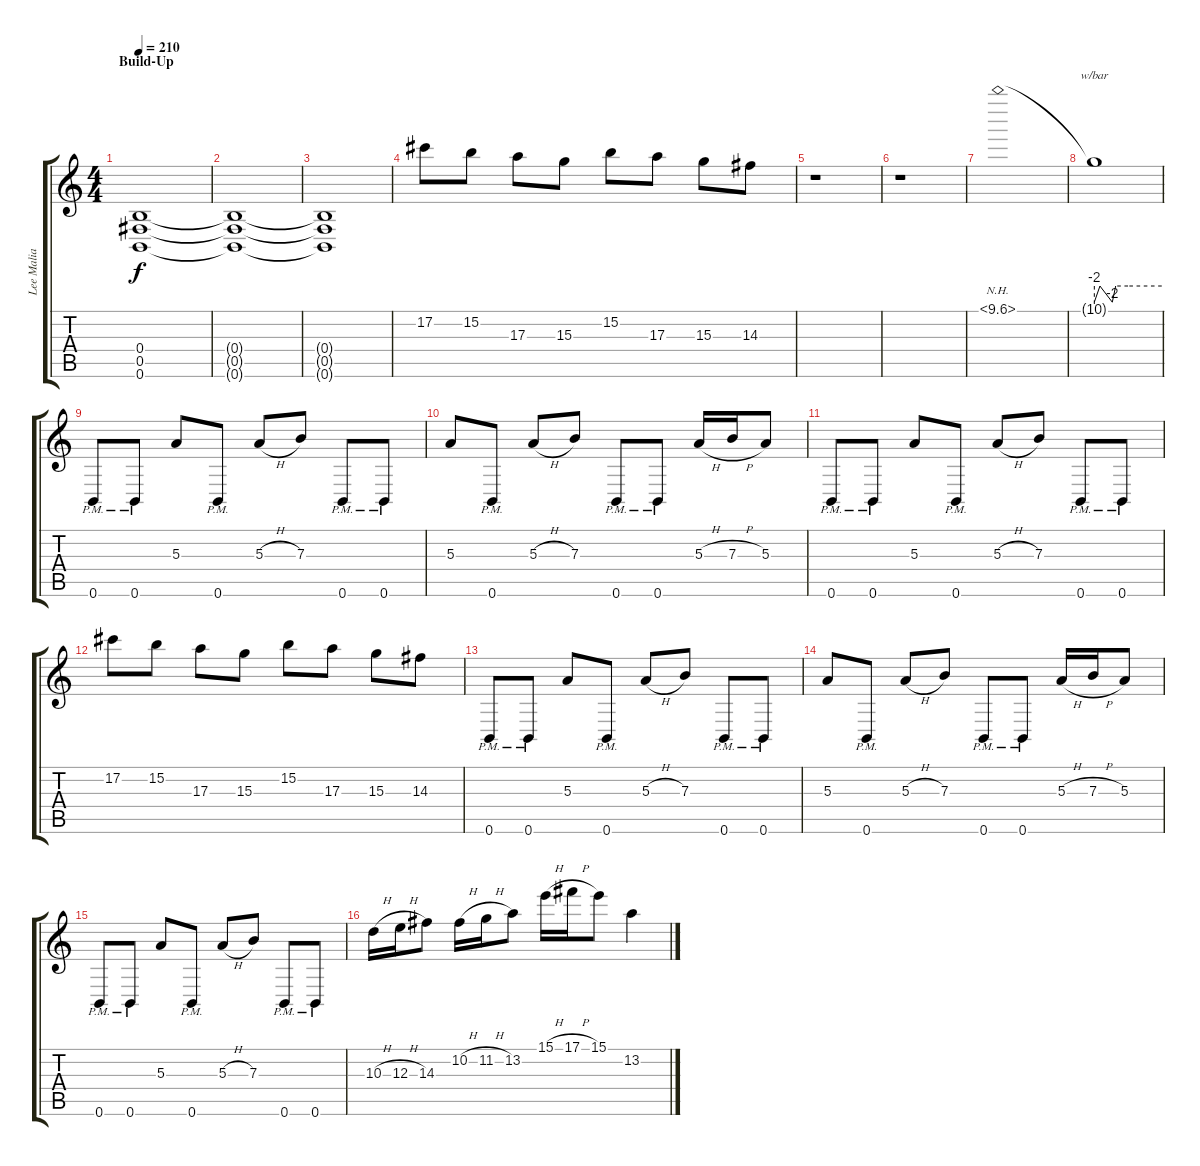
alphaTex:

\track ("Lee Malia" "Lee Malia") {instrument distortionguitar}
\staff {score tabs}
\tuning (Db4 Ab3 E3 B2 Gb2 B1) {hide}
\ts (4 4)
\section ("" "Build-Up")
\tempo 210
\clef g2
\ks c
(0.4 0.5 0.6).1{dy f} |
(0.4{t} 0.5{t} 0.6{t}).1 |
(0.4{t} 0.5{t} 0.6{t}).1 |
17.2.8 15.2.8 17.3.8 15.3.8 15.2.8 17.3.8 15.3.8 14.3.8 |
r.1 |
r.1 |
10.1{nh}.1 |
10.1{t}.1{tbe (custom default 0 -8 5 0 16 -8 19 0 30 0 60 0)} |
0.6{pm}.8 0.6{pm}.8 5.3.8 0.6{pm}.8 5.3{h}.8 7.3.8 0.6{pm}.8 0.6{pm}.8 |
5.3.8 0.6{pm}.8 5.3{h}.8 7.3.8 0.6{pm}.8 0.6{pm}.8 5.3{h}.16 7.3{h}.16 5.3.8 |
0.6{pm}.8 0.6{pm}.8 5.3.8 0.6{pm}.8 5.3{h}.8 7.3.8 0.6{pm}.8 0.6{pm}.8 |
17.2.8 15.2.8 17.3.8 15.3.8 15.2.8 17.3.8 15.3.8 14.3.8 |
0.6{pm}.8 0.6{pm}.8 5.3.8 0.6{pm}.8 5.3{h}.8 7.3.8 0.6{pm}.8 0.6{pm}.8 |
5.3.8 0.6{pm}.8 5.3{h}.8 7.3.8 0.6{pm}.8 0.6{pm}.8 5.3{h}.16 7.3{h}.16 5.3.8 |
0.6{pm}.8 0.6{pm}.8 5.3.8 0.6{pm}.8 5.3{h}.8 7.3.8 0.6{pm}.8 0.6{pm}.8 |
10.3{h}.16 12.3{h}.16 14.3.8 10.2{h}.16 11.2{h}.16 13.2.8 15.1{h}.16 17.1{h}.16 15.1.8 13.2.4
